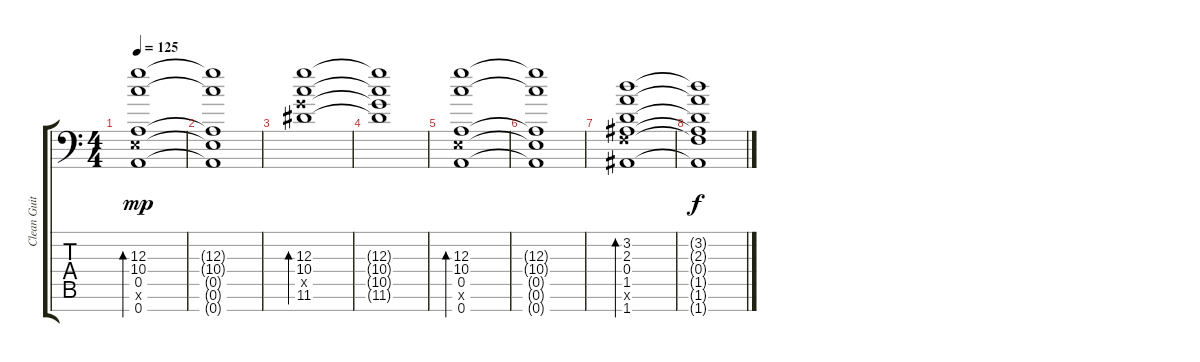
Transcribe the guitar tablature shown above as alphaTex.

\track ("Clean Guitar" "Clean Guit") {instrument electricguitarjazz}
\staff {score tabs}
\tuning (E4 B3 G3 D3 A2 E2 A1) {hide}
\ts (4 4)
\tempo 125
\clef f4
\ks c
(12.3 10.4 0.5 0.6{x} 0.7).1{bd 480 dy mp} |
(12.3{t} 10.4{t} 0.5{t} 0.6{t} 0.7{t}).1 |
(12.3 10.4 10.5{x} 11.6).1{bd 480} |
(12.3{t} 10.4{t} 10.5{t} 11.6{t}).1 |
(12.3 10.4 0.5 0.6{x} 0.7).1{bd 480} |
(12.3{t} 10.4{t} 0.5{t} 0.6{t} 0.7{t}).1 |
(3.2 2.3 0.4 1.5 1.6{x} 1.7).1{bd 480} |
(3.2{t} 2.3{t} 0.4{t} 1.5{t} 1.6{t} 1.7{t}).1{dy f}
